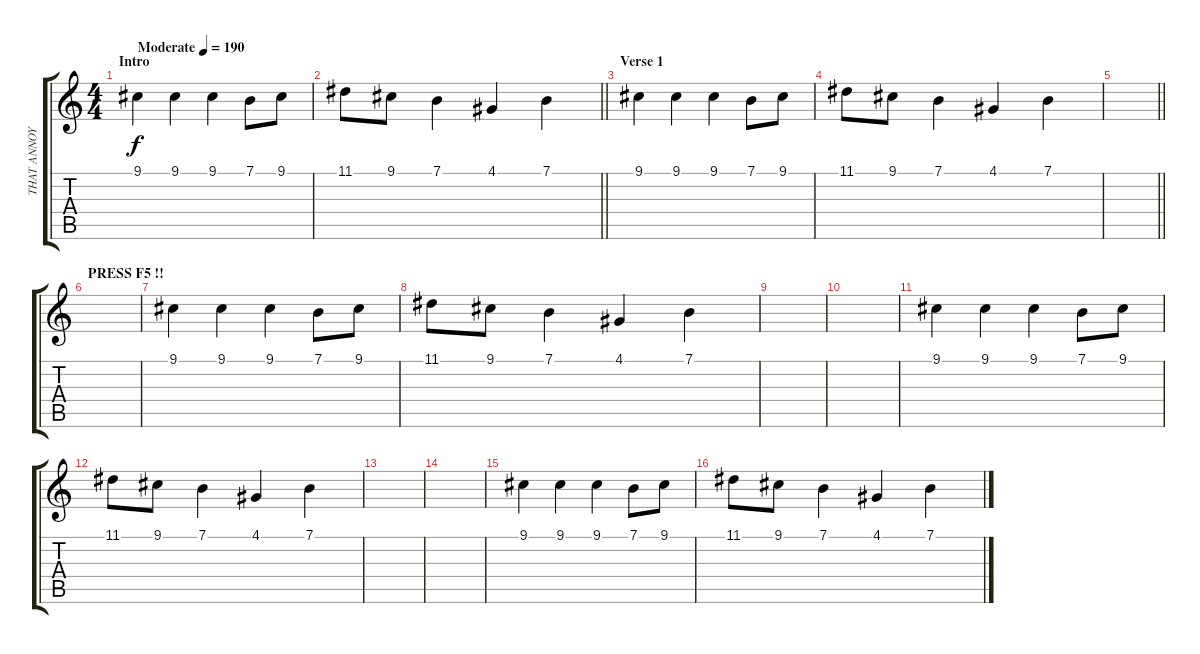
\track ("THAT ANNOYING SH#T" "THAT ANNOY") {instrument honkytonkpiano}
\staff {score tabs}
\tuning (E4 B3 G3 D3 A2 E2) {hide}
\ts (4 4)
\section ("" "Intro")
\tempo (190 "Moderate")
\clef g2
\ks c
9.1.4{dy f instrument honkytonkpiano} 9.1.4 9.1.4 7.1.8 9.1.8 |
\barLineRight lightlight
11.1.8 9.1.8 7.1.4 4.1.4 7.1.4 |
\section ("" "Verse 1")
9.1.4 9.1.4 9.1.4 7.1.8 9.1.8 |
11.1.8 9.1.8 7.1.4 4.1.4 7.1.4 |
\barLineRight lightlight
|
\section ("" "PRESS F5 !!")
|
9.1.4 9.1.4 9.1.4 7.1.8 9.1.8 |
11.1.8 9.1.8 7.1.4 4.1.4 7.1.4 |
|
|
9.1.4 9.1.4 9.1.4 7.1.8 9.1.8 |
11.1.8 9.1.8 7.1.4 4.1.4 7.1.4 |
|
|
9.1.4 9.1.4 9.1.4 7.1.8 9.1.8 |
11.1.8 9.1.8 7.1.4 4.1.4 7.1.4
